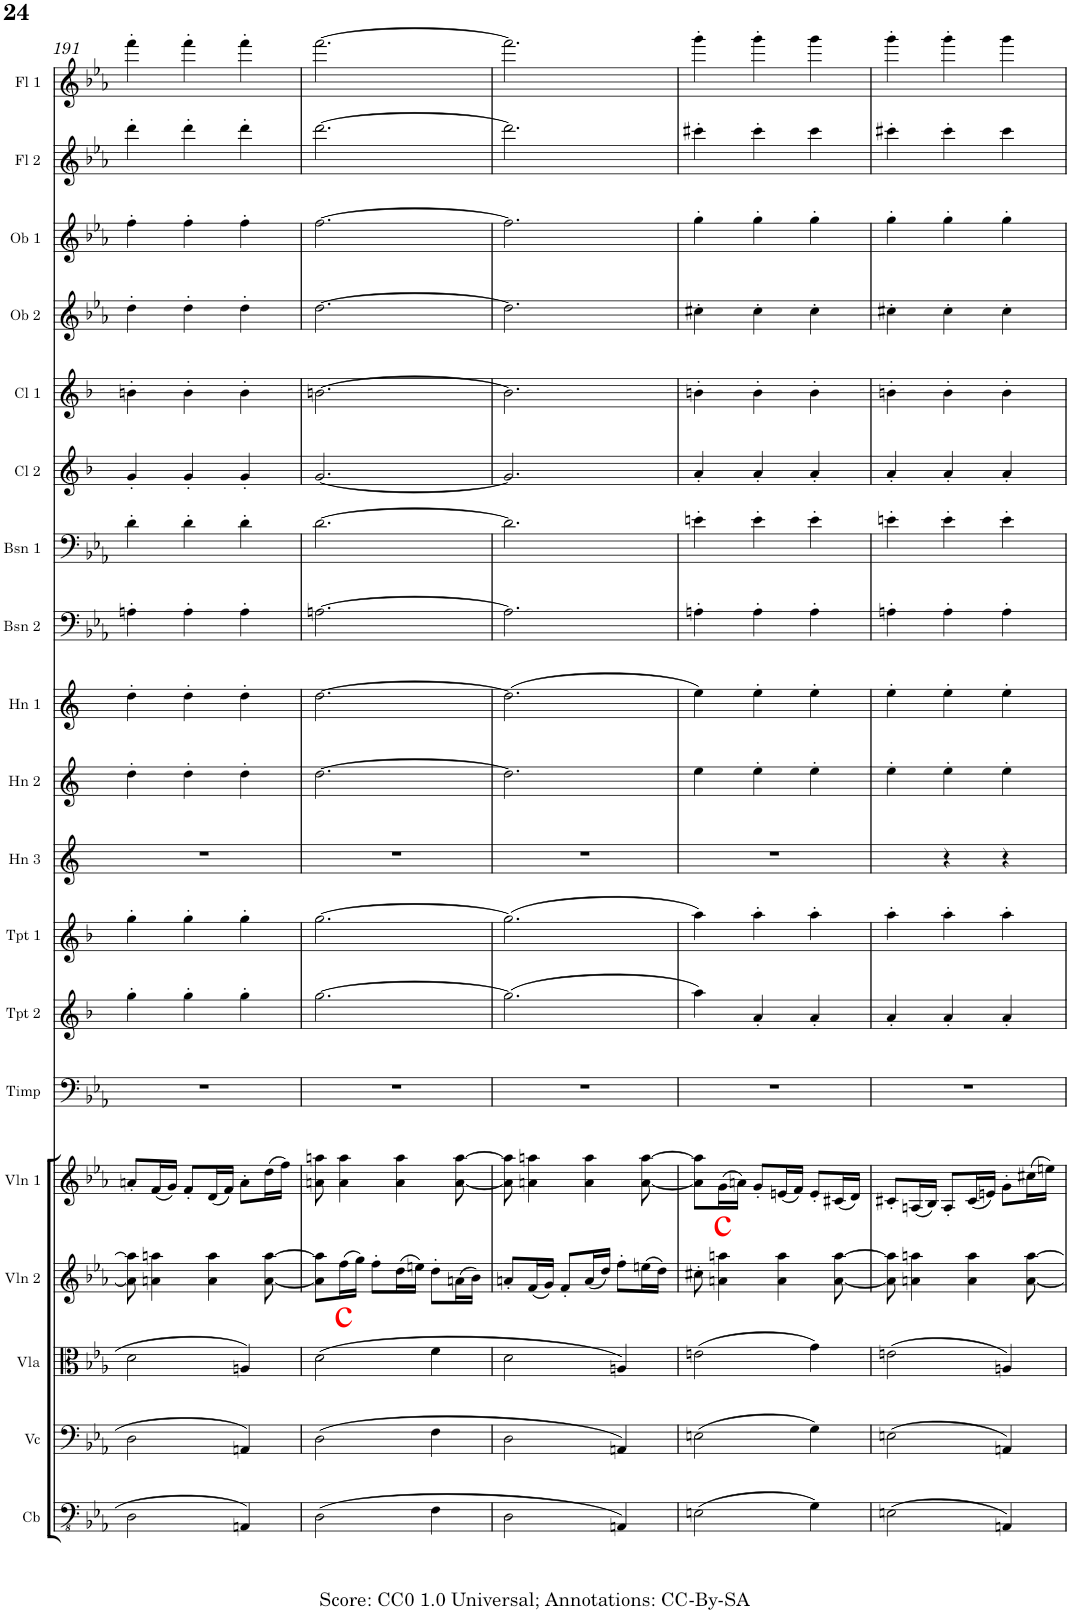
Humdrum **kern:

**kern	**kern	**kern	**kern	**text	**kern	**text	**kern	**kern	**kern	**kern	**kern	**kern	**kern	**kern	**kern	**kern	**kern	**kern	**kern	**kern
*part19	*part18	*part17	*part16	*part16	*part15	*part15	*part14	*part13	*part12	*part11	*part10	*part9	*part8	*part7	*part6	*part5	*part4	*part3	*part2	*part1
*staff19	*staff18	*staff17	*staff16	*staff16	*staff15	*staff15	*staff14	*staff13	*staff12	*staff11	*staff10	*staff9	*staff8	*staff7	*staff6	*staff5	*staff4	*staff3	*staff2	*staff1
*I"Contrabass	*I"Violoncello	*I"Viola	*I"Violin 2	*	*I"Violin 1	*	*I"Timpani	*I"Bb Trumpet 2	*I"Bb Trumpet 1	*I"Eb Horn 3	*I"Eb Horn 2	*I"Eb Horn 1	*I"Bassoon 2	*I"Bassoon 1	*I"Bb Clarinet 2	*I"Bb Clarinet 1	*I"Oboe 2	*I"Oboe 1	*I"Flute 2	*I"Flute 1
*I'Cb	*I'Vc	*I'Vla	*I'Vln 2	*	*I'Vln 1	*	*I'Timp	*I'Tpt 2	*I'Tpt 1	*I'Hn 3	*I'Hn 2	*I'Hn 1	*I'Bsn 2	*I'Bsn 1	*I'Cl 2	*I'Cl 1	*I'Ob 2	*I'Ob 1	*I'Fl 2	*I'Fl 1
!!LO:PB:g=z
*clefFv4	*clefF4	*clefC3	*clefG2	*	*clefG2	*	*clefF4	*clefG2	*clefG2	*clefG2	*clefG2	*clefG2	*clefF4	*clefF4	*clefG2	*clefG2	*clefG2	*clefG2	*clefG2	*clefG2
*	*	*	*	*	*	*	*	*Trd1c2	*Trd1c2	*Trd5c9	*Trd5c9	*Trd5c9	*	*	*Trd1c2	*Trd1c2	*	*	*	*
*k[b-e-a-]	*k[b-e-a-]	*k[b-e-a-]	*k[b-e-a-]	*	*k[b-e-a-]	*	*k[b-e-a-]	*k[b-]	*k[b-]	*k[]	*k[]	*k[]	*k[b-e-a-]	*k[b-e-a-]	*k[b-]	*k[b-]	*k[b-e-a-]	*k[b-e-a-]	*k[b-e-a-]	*k[b-e-a-]
*M3/4	*M3/4	*M3/4	*M3/4	*	*M3/4	*	*M3/4	*M3/4	*M3/4	*M3/4	*M3/4	*M3/4	*M3/4	*M3/4	*M3/4	*M3/4	*M3/4	*M3/4	*M3/4	*M3/4
=191	=191	=191	=191	=191	=191	=191	=191	=191	=191	=191	=191	=191	=191	=191	=191	=191	=191	=191	=191	=191
2DD\	2D\	2d\	8a\] 8aa\]	.	8an'/L	.	2.r	4gg'\	4gg'\	2.r	4dd'\	4dd'\	4An'\	4d'\	4g'/	4bn'\	4dd'\	4ff'\	4ddd'\	4fff'\
.	.	.	4an\ 4aan\	.	(16f/L	.	.	.	.	.	.	.	.	.	.	.	.	.	.	.
.	.	.	.	.	16g/JJ)	.	.	.	.	.	.	.	.	.	.	.	.	.	.	.
.	.	.	.	.	8f'/L	.	.	4gg'\	4gg'\	.	4dd'\	4dd'\	4A'\	4d'\	4g'/	4b'\	4dd'\	4ff'\	4ddd'\	4fff'\
.	.	.	4a\ 4aa\	.	(16d/L	.	.	.	.	.	.	.	.	.	.	.	.	.	.	.
.	.	.	.	.	16f/JJ)	.	.	.	.	.	.	.	.	.	.	.	.	.	.	.
4AAAn/	4AAn/	4An/	.	.	8a'\L	.	.	4gg'\	4gg'\	.	4dd'\	4dd'\	4A'\	4d'\	4g'/	4b'\	4dd'\	4ff'\	4ddd'\	4fff'\
.	.	.	[8a\ [8aa\	.	(16dd\L	.	.	.	.	.	.	.	.	.	.	.	.	.	.	.
.	.	.	.	.	16ff\JJ)	.	.	.	.	.	.	.	.	.	.	.	.	.	.	.
=192	=192	=192	=192	=192	=192	=192	=192	=192	=192	=192	=192	=192	=192	=192	=192	=192	=192	=192	=192	=192
(2DD\	(2D\	(2d\	8a\] 8aa\]L	.	8an\ 8aan\	.	2.r	[2.gg\	[2.gg\	2.r	[2.dd\	[2.dd\	[2.An\	[2.d\	[2.g/	[2.bn\	[2.dd\	[2.ff\	[2.ddd\	[2.fff\
!	!	!	!	!LO:LY:b:color=#FF0000	!	!	!	!	!	!	!	!	!	!	!	!	!	!	!	!
.	.	.	(16ff\L	c	4a\ 4aa\	.	.	.	.	.	.	.	.	.	.	.	.	.	.	.
.	.	.	16gg\JJ)	.	.	.	.	.	.	.	.	.	.	.	.	.	.	.	.	.
.	.	.	8ff'\L	.	.	.	.	.	.	.	.	.	.	.	.	.	.	.	.	.
.	.	.	(16dd\L	.	4a\ 4aa\	.	.	.	.	.	.	.	.	.	.	.	.	.	.	.
.	.	.	16een\JJ)	.	.	.	.	.	.	.	.	.	.	.	.	.	.	.	.	.
4FF\	4F\	4f\	8dd'\L	.	.	.	.	.	.	.	.	.	.	.	.	.	.	.	.	.
.	.	.	(16an\L	.	[8a\ [8aa\	.	.	.	.	.	.	.	.	.	.	.	.	.	.	.
.	.	.	16b-\JJ)	.	.	.	.	.	.	.	.	.	.	.	.	.	.	.	.	.
=193	=193	=193	=193	=193	=193	=193	=193	=193	=193	=193	=193	=193	=193	=193	=193	=193	=193	=193	=193	=193
2DD\	2D\	2d\	8an'/L	.	8a\] 8aa\]	.	2.r	(2.gg\]	(2.gg\]	2.r	2.dd\]	(2.dd\]	2.A\]	2.d\]	2.g/]	2.b\]	2.dd\]	2.ff\]	2.ddd\]	2.fff\]
.	.	.	(16f/L	.	4an\ 4aan\	.	.	.	.	.	.	.	.	.	.	.	.	.	.	.
.	.	.	16g/JJ)	.	.	.	.	.	.	.	.	.	.	.	.	.	.	.	.	.
.	.	.	8f'/L	.	.	.	.	.	.	.	.	.	.	.	.	.	.	.	.	.
.	.	.	(16a/L	.	4a\ 4aa\	.	.	.	.	.	.	.	.	.	.	.	.	.	.	.
.	.	.	16dd/JJ)	.	.	.	.	.	.	.	.	.	.	.	.	.	.	.	.	.
4AAAn/)	4AAn/)	4An/)	8ff'\L	.	.	.	.	.	.	.	.	.	.	.	.	.	.	.	.	.
.	.	.	(16een\L	.	[8a\ [8aa\	.	.	.	.	.	.	.	.	.	.	.	.	.	.	.
.	.	.	16dd\JJ)	.	.	.	.	.	.	.	.	.	.	.	.	.	.	.	.	.
=194	=194	=194	=194	=194	=194	=194	=194	=194	=194	=194	=194	=194	=194	=194	=194	=194	=194	=194	=194	=194
(2EEn\	(2En\	(2en\	8cc#X'\	.	8a\] 8aa\]L	.	2.r	4aa\)	4aa\)	2.r	4ee\	4ee\)	4An'\	4en'\	4a'/	4bn'\	4cc#X'\	4gg'\	4ccc#X'\	4ggg'\
!	!	!	!	!	!	!LO:LY:b:color=#FF0000	!	!	!	!	!	!	!	!	!	!	!	!	!	!
.	.	.	4an\ 4aan\	.	(16g\L	c	.	.	.	.	.	.	.	.	.	.	.	.	.	.
.	.	.	.	.	16an\JJ)	.	.	.	.	.	.	.	.	.	.	.	.	.	.	.
.	.	.	.	.	8g'/L	.	.	4a'/	4aa'\	.	4ee'\	4ee'\	4A'\	4e'\	4a'/	4b'\	4cc#'\	4gg'\	4ccc#'\	4ggg'\
.	.	.	4a\ 4aa\	.	(16en/L	.	.	.	.	.	.	.	.	.	.	.	.	.	.	.
.	.	.	.	.	16f/JJ)	.	.	.	.	.	.	.	.	.	.	.	.	.	.	.
4GG\)	4G\)	4g\)	.	.	8e'/L	.	.	4a'/	4aa'\	.	4ee'\	4ee'\	4A'\	4e'\	4a'/	4b'\	4cc#'\	4gg'\	4ccc#\	4ggg\
.	.	.	[8a\ [8aa\	.	(16c#X/L	.	.	.	.	.	.	.	.	.	.	.	.	.	.	.
.	.	.	.	.	16d/JJ)	.	.	.	.	.	.	.	.	.	.	.	.	.	.	.
=195	=195	=195	=195	=195	=195	=195	=195	=195	=195	=195	=195	=195	=195	=195	=195	=195	=195	=195	=195	=195
(2EEn\	(2En\	(2en\	8a\] 8aa\]	.	8c#X'/L	.	2.r	4a'/	4aa'\	4ryy	4ee'\	4ee'\	4An'\	4en'\	4a'/	4bn'\	4cc#X'\	4gg'\	4ccc#X'\	4ggg'\
.	.	.	4an\ 4aan\	.	(16An/L	.	.	.	.	.	.	.	.	.	.	.	.	.	.	.
.	.	.	.	.	16B-/JJ)	.	.	.	.	.	.	.	.	.	.	.	.	.	.	.
.	.	.	.	.	8A'/L	.	.	4a'/	4aa'\	4r	4ee'\	4ee'\	4A'\	4e'\	4a'/	4b'\	4cc#'\	4gg'\	4ccc#'\	4ggg'\
.	.	.	4a\ 4aa\	.	(16c#/L	.	.	.	.	.	.	.	.	.	.	.	.	.	.	.
.	.	.	.	.	16en/JJ)	.	.	.	.	.	.	.	.	.	.	.	.	.	.	.
4AAAn/)	4AAn/)	4An/)	.	.	8g'\L	.	.	4a'/	4aa'\	4r	4ee'\	4ee'\	4A'\	4e'\	4a'/	4b'\	4cc#'\	4gg'\	4ccc#\	4ggg\
.	.	.	[8a\ [8aa\	.	(16cc#X\L	.	.	.	.	.	.	.	.	.	.	.	.	.	.	.
.	.	.	.	.	16een\JJ)	.	.	.	.	.	.	.	.	.	.	.	.	.	.	.
=	=	=	=	=	=	=	=	=	=	=	=	=	=	=	=	=	=	=	=	=
*-	*-	*-	*-	*-	*-	*-	*-	*-	*-	*-	*-	*-	*-	*-	*-	*-	*-	*-	*-	*-
